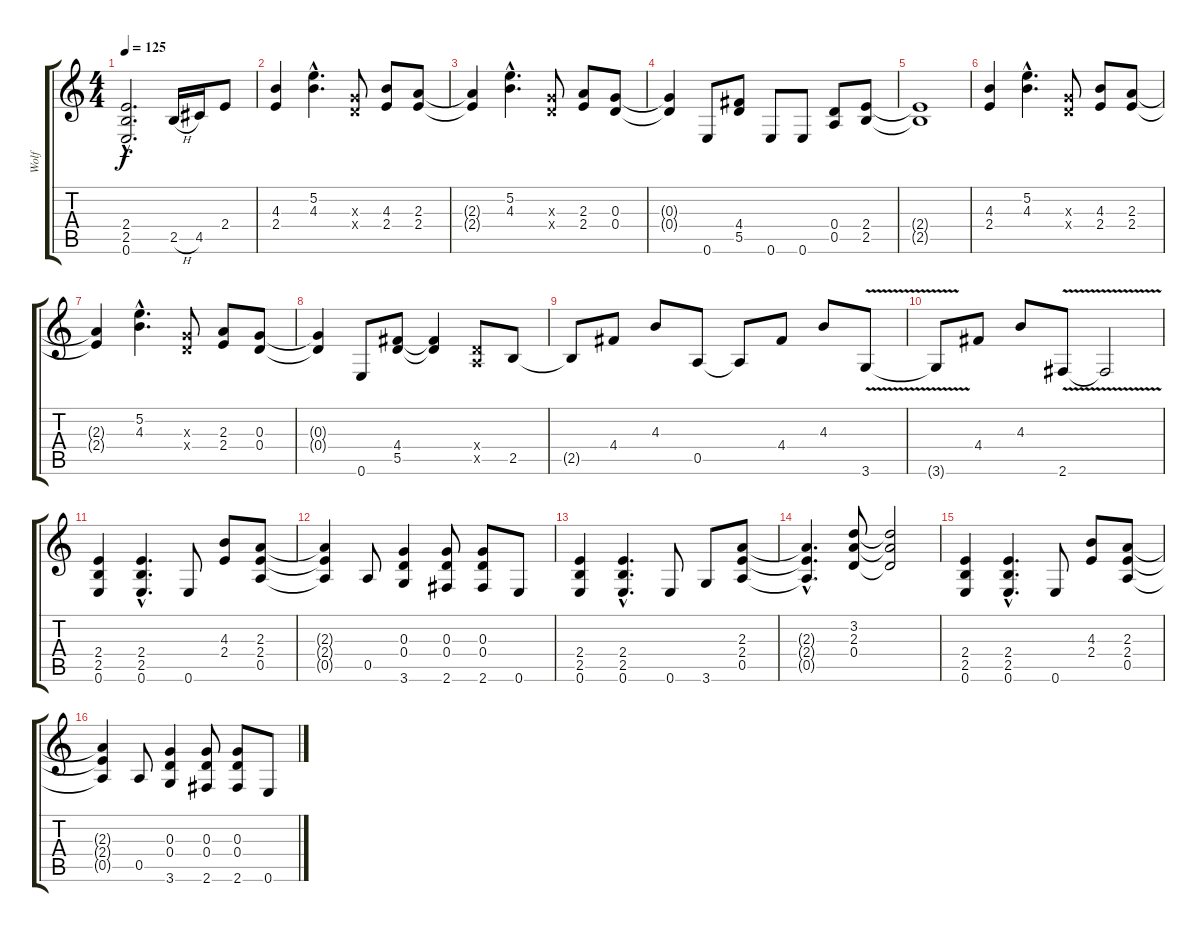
\track ("Wolf" "Wolf") {instrument overdrivenguitar}
\staff {score tabs}
\tuning (E4 B3 G3 D3 A2 E2) {hide}
\ts (4 4)
\tempo 125
\clef g2
\ks c
(2.4{hac t} 2.5{hac t} 0.6{hac t}).2{d dy f} 2.5{h}.16 4.5.16 2.4.8 |
(4.3 2.4).4 (5.2{hac} 4.3{hac}).4{d} (0.3{x} 0.4{x}).8 (4.3 2.4).8 (2.3 2.4).8 |
(2.3{t} 2.4{t}).4 (5.2{hac} 4.3{hac}).4{d} (0.3{x} 0.4{x}).8 (2.3 2.4).8 (0.3 0.4).8 |
(0.3{t} 0.4{t}).4 0.6.8 (4.4 5.5).8 0.6.8 0.6.8 (0.4 0.5).8 (2.4 2.5).8 |
(2.4{t} 2.5{t}).1 |
(4.3 2.4).4 (5.2{hac} 4.3{hac}).4{d} (0.3{x} 0.4{x}).8 (4.3 2.4).8 (2.3 2.4).8 |
(2.3{t} 2.4{t}).4 (5.2{hac} 4.3{hac}).4{d} (0.3{x} 0.4{x}).8 (2.3 2.4).8 (0.3 0.4).8 |
(0.3{t} 0.4{t}).4 0.6.8 (4.4 5.5).8 (4.4{t} 5.5{t}).4 (0.4{x} 0.5{x}).8 2.5.8 |
2.5{t}.8 4.4.8 4.3.8 0.5.8 0.5{t}.8 4.4.8 4.3.8 3.6{v}.8 |
3.6{t}.8 4.4.8 4.3.8 2.6{v}.8 2.6{t}.2 |
(2.4 2.5 0.6).4 (2.4{hac} 2.5{hac} 0.6{hac}).4{d} 0.6.8 (4.3 2.4).8 (2.3 2.4 0.5).8 |
(2.3{t} 2.4{t} 0.5{t}).4 0.5.8 (0.3 0.4 3.6).4 (0.3 0.4 2.6).8 (0.3 0.4 2.6).8 0.6.8 |
(2.4 2.5 0.6).4 (2.4{hac} 2.5{hac} 0.6{hac}).4{d} 0.6.8 3.6.8 (2.3 2.4 0.5).8 |
(2.3{hac t} 2.4{hac t} 0.5{hac t}).4{d} (3.2 2.3 0.4).8 (3.2{t} 2.3{t} 0.4{t}).2 |
(2.4 2.5 0.6).4 (2.4{hac} 2.5{hac} 0.6{hac}).4{d} 0.6.8 (4.3 2.4).8 (2.3 2.4 0.5).8 |
(2.3{t} 2.4{t} 0.5{t}).4 0.5.8 (0.3 0.4 3.6).4 (0.3 0.4 2.6).8 (0.3 0.4 2.6).8 0.6.8
